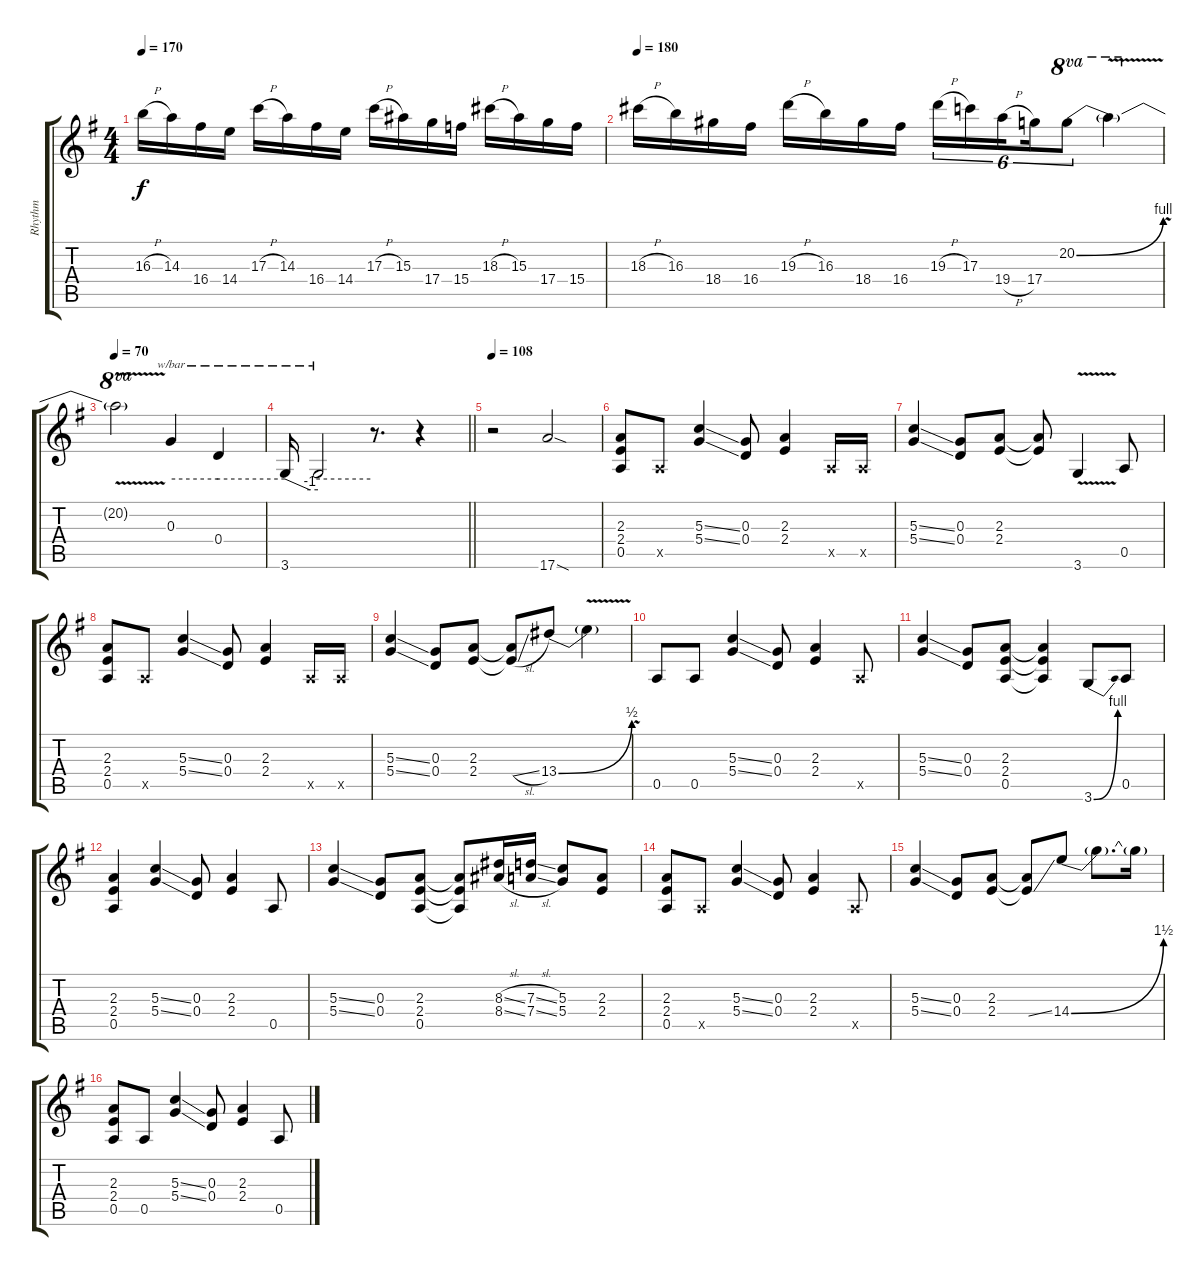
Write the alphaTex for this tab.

\track ("Rhythm" "Rhythm") {instrument distortionguitar}
\staff {score tabs}
\tuning (E4 B3 G3 D3 A2 E2) {hide}
\ts (4 4)
\tempo 170
\clef g2
\ks g
16.3{h}.16{dy f} 14.3.16 16.4.16 14.4.16 17.3{h}.16 14.3.16 16.4.16 14.4.16 17.3{h}.16 15.3.16 17.4.16 15.4.16 18.3{h}.16 15.3.16 17.4.16 15.4.16 |
\tempo 180
18.3{h}.16 16.3.16 18.4.16 16.4.16 19.3{h}.16 16.3.16 18.4.16 16.4.16 19.3{h}.16{tu (6 4)} 17.3.16{tu (6 4)} 19.4{h}.16{tu (6 4) beam splitsecondary} 17.4.16{tu (6 4)} 20.2{be (bend 0 0 60 4)}.8{tu (6 4) ot 8va} 20.2{v t}.4{ot 8va} |
\tempo 70
20.2{t}.2{ot 8va} 0.3.4{tbe (hold default 0 0 60 0)} 0.4.4{tbe (hold default 0 0 60 0)} |
\barLineRight lightlight
3.6.16{tbe (custom default 0 0 45 -4 60 -4)} 3.6{t}.2{tbe (hold default 0 0 60 0)} r.8{d} r.4 |
\tempo 108
r.2 17.6{sod}.2 |
(2.3 2.4 0.5).8 0.5{x}.8 (5.3{ss} 5.4{ss}).4 (0.3 0.4).8 (2.3 2.4).4 0.5{x}.16 0.5{x}.16 |
(5.3{ss} 5.4{ss}).4 (0.3 0.4).8 (2.3 2.4).8 (2.3{t} 2.4{t}).8 3.6{v}.4 0.5.8 |
(2.3 2.4 0.5).8 0.5{x}.8 (5.3{ss} 5.4{ss}).4 (0.3 0.4).8 (2.3 2.4).4 0.5{x}.16 0.5{x}.16 |
(5.3{ss} 5.4{ss}).4 (0.3 0.4).8 (2.3 2.4).8 (2.3{t} 2.4{sl t}).8 13.4{be (bend 0 0 60 2)}.8 13.4{v t}.4 |
0.5.8 0.5.8 (5.3{ss} 5.4{ss}).4 (0.3 0.4).8 (2.3 2.4).4 0.5{x}.8 |
(5.3{ss} 5.4{ss}).4 (0.3 0.4).8 (2.3 2.4 0.5).8 (2.3{t} 2.4{t} 0.5{t}).4 3.6{be (bend 0 0 60 4)}.8 0.5.8 |
(2.3 2.4 0.5).4 (5.3{ss} 5.4{ss}).4 (0.3 0.4).8 (2.3 2.4).4 0.5.8 |
(5.3{ss} 5.4{ss}).4 (0.3 0.4).8 (2.3 2.4 0.5).8 (2.3{t} 2.4{t} 0.5{t}).8 (8.3{sl} 8.4{sl}).16 (7.3{sl} 7.4{sl}).16 (5.3 5.4).8 (2.3 2.4).8 |
(2.3 2.4 0.5).8 0.5{x}.8 (5.3{ss} 5.4{ss}).4 (0.3 0.4).8 (2.3 2.4).4 0.5{x}.8 |
(5.3{ss} 5.4{ss}).4 (0.3 0.4).8 (2.3 2.4).8 (2.3{t} 2.4{ss t}).8 14.4{be (bend 0 0 60 6)}.8 14.4{t}.8{d} 14.4{t}.16 |
(2.3 2.4 0.5).8 0.5.8 (5.3{ss} 5.4{ss}).4 (0.3 0.4).8 (2.3 2.4).4 0.5.8
